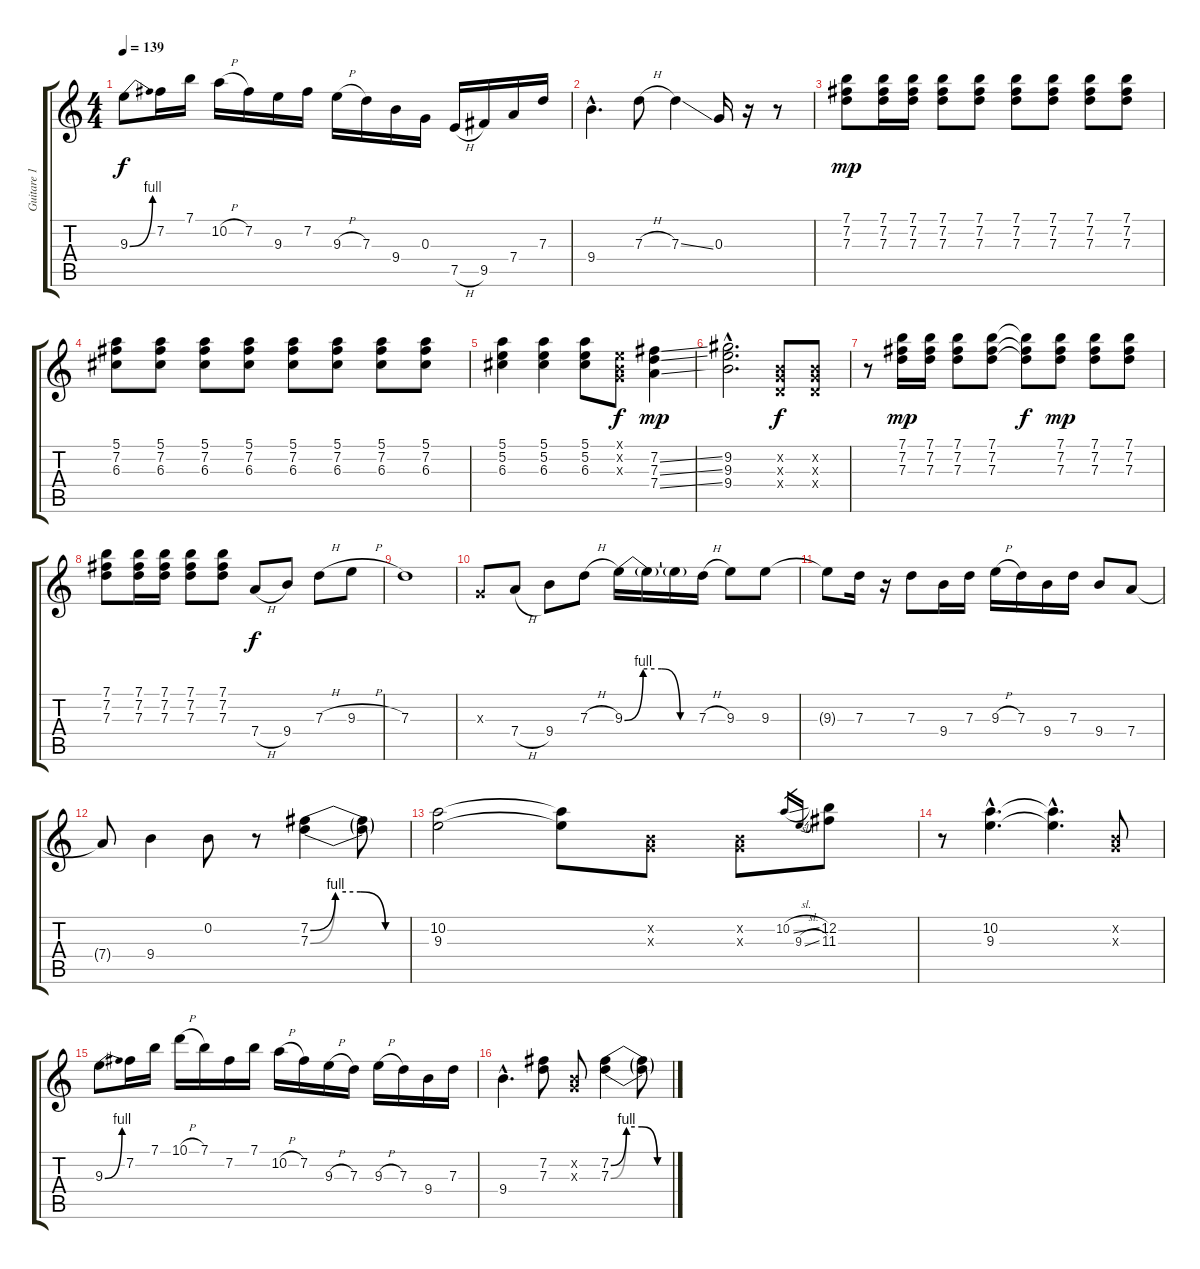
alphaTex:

\track ("Guitare 1" "Guitare 1") {instrument electricguitarjazz}
\staff {score tabs}
\tuning (E4 B3 G3 D3 A2 E2) {hide}
\ts (4 4)
\tempo 139
\clef g2
\ks c
9.3{be (bend 0 0 60 4)}.8{dy f} 7.2.16 7.1.16 10.2{h}.16 7.2.16 9.3.16 7.2.16 9.3{h}.16 7.3.16 9.4.16 0.3.16 7.5{h}.16 9.5.16 7.4.16 7.3.16 |
9.4{hac}.4{d} 7.3{h}.8 7.3{ss}.4 0.3.16 r.16 r.8 |
(7.1 7.2 7.3).8{dy mp} (7.1 7.2 7.3).16 (7.1 7.2 7.3).16 (7.1 7.2 7.3).8 (7.1 7.2 7.3).8 (7.1 7.2 7.3).8 (7.1 7.2 7.3).8 (7.1 7.2 7.3).8 (7.1 7.2 7.3).8 |
(5.1 7.2 6.3).8 (5.1 7.2 6.3).8 (5.1 7.2 6.3).8 (5.1 7.2 6.3).8 (5.1 7.2 6.3).8 (5.1 7.2 6.3).8 (5.1 7.2 6.3).8 (5.1 7.2 6.3).8 |
(5.1 5.2 6.3).4 (5.1 5.2 6.3).4 (5.1 5.2 6.3).8 (0.1{x} 0.2{x} 0.3{x}).8{dy f} (7.2{ss} 7.3{ss} 7.4{ss}).4{dy mp} |
(9.2{hac} 9.3{hac} 9.4{hac}).2{d} (0.2{x} 0.3{x} 0.4{x}).8{dy f} (0.2{x} 0.3{x} 0.4{x}).8 |
r.8 (7.1 7.2 7.3).16{dy mp} (7.1 7.2 7.3).16 (7.1 7.2 7.3).8 (7.1 7.2 7.3).8 (7.1{t} 7.2{t} 7.3{t}).8{dy f} (7.1 7.2 7.3).8{dy mp} (7.1 7.2 7.3).8 (7.1 7.2 7.3).8 |
(7.1 7.2 7.3).8 (7.1 7.2 7.3).16 (7.1 7.2 7.3).16 (7.1 7.2 7.3).8 (7.1 7.2 7.3).8 7.4{h}.8{dy f} 9.4.8 7.3{h}.8 9.3{h}.8 |
7.3.1 |
0.3{x}.8 7.4{h}.8 9.4.8 7.3{h}.8 9.3{be (custom 0 0 15 4 30 4 45 0 60 0)}.16 9.3{t}.16 9.3{t}.16 7.3{h}.16 9.3.8 9.3.8 |
9.3{t}.8 7.3.16 r.16 7.3.8 9.4.16 7.3.16 9.3{h}.16 7.3.16 9.4.16 7.3.16 9.4.8 7.4.8 |
7.4{t}.8 9.4.4 0.2.8 r.8 (7.2{be (custom 0 0 15 4 30 4 45 0 60 0)} 7.3{be (custom 0 0 15 4 30 4 45 0 60 0)}).4 (7.2{t} 7.3{t}).8 |
(10.2 9.3).2 (10.2{t} 9.3{t}).8 (0.2{x} 0.3{x}).8 (0.2{x} 0.3{x}).8 10.2{sl}.16{gr} 9.3{sl}.16{gr} (12.2 11.3).8 |
r.8 (10.2{hac} 9.3{hac}).4{d} (10.2{hac t} 9.3{hac t}).4{d} (0.2{x} 0.3{x}).8 |
9.3{be (bend 0 0 60 4)}.8 7.2.16 7.1.16 10.1{h}.16 7.1.16 7.2.16 7.1.16 10.2{h}.16 7.2.16 9.3{h}.16 7.3.16 9.3{h}.16 7.3.16 9.4.16 7.3.16 |
9.4{hac}.4{d} (7.2 7.3).8 (0.2{x} 0.3{x}).8 (7.2{be (custom 0 0 15 4 30 4 45 0 60 0)} 7.3{be (custom 0 0 15 4 30 4 45 0 60 0)}).4 (7.2{t} 7.3{t}).8
